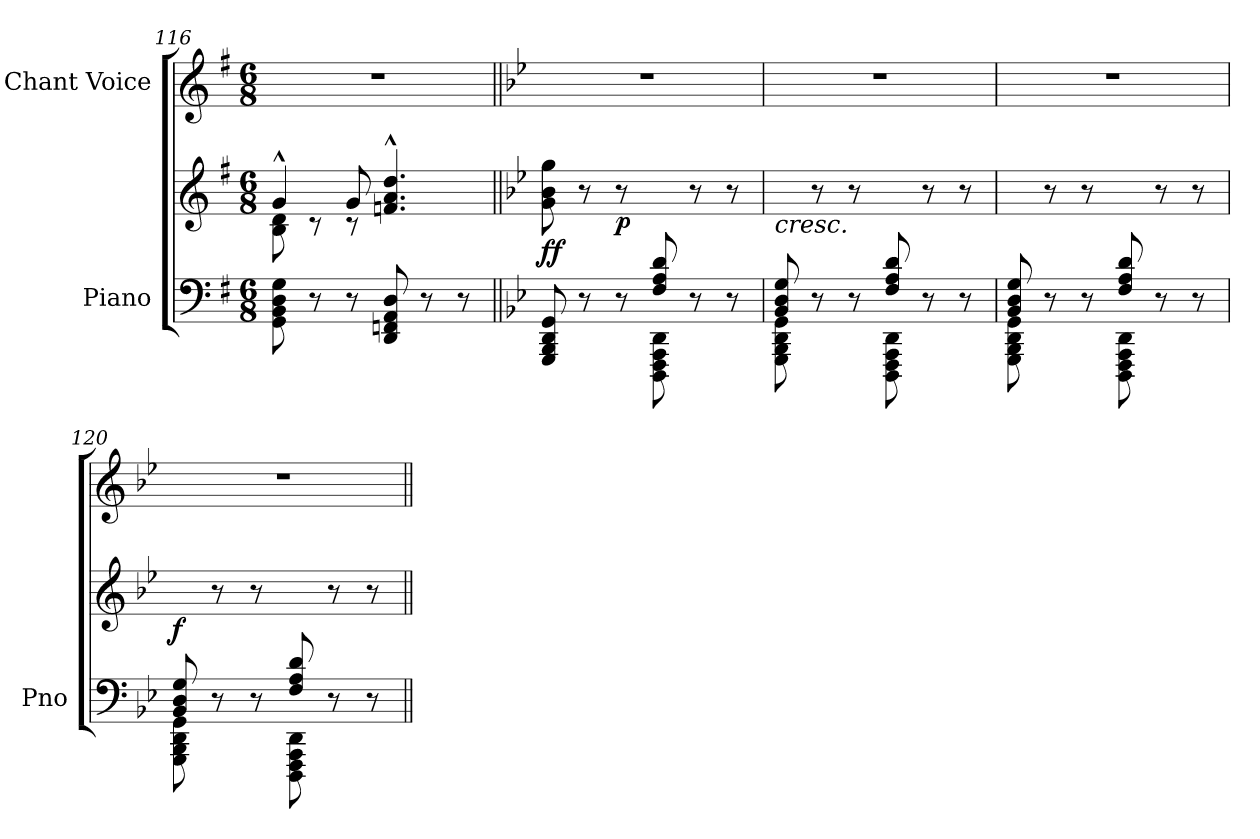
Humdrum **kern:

**kern	**kern	**dynam	**kern
*part2	*part2	*part2	*part1
*staff3	*staff2	*staff2/3	*staff1
*I"Piano	*	*	*I"Chant Voice
*I'Pno	*	*	*
!!LO:LB:g=z
*clefF4	*clefG2	*	*clefG2
*k[f#]	*k[f#]	*	*k[f#]
*M6/8	*M6/8	*	*M6/8
=116	=116	=116	=116
*	*^	*	*
!	!	!	!LO:DY:b	!
!	!	!	!LO:DY:n=1:b	!
8GG\ 8BB\ 8D\ 8G\	4g^^/	8B\ 8d\	other-dynamics ff	2.r
8r	.	8r	.	.
8r	8g/	8r	.	.
8DD/ 8FFn/ 8AA/ 8D/	4.fn/^^ 4.a/^^ 4.dd/^^	4.ryy	.	.
8r	.	.	.	.
8r	.	.	.	.
*	*v	*v	*	*
=117||	=117||	=117||	=117||
*k[b-e-]	*k[b-e-]	*	*k[b-e-]
*^	*	*	*
!	!	!	!LO:DY:b	!
4.ryy	8GGG/ 8BBB-/ 8DD/ 8GG/	8g\ 8b-\ 8gg\	ff	2.r
.	8r	8r	.	.
!	!	!	!LO:DY:b	!
.	8r	8r	p	.
8F/ 8A/ 8d/	8DDD\ 8FFF\ 8AAA\ 8DD\	8ryy	.	.
4ryy	8r	8r	.	.
.	8r	8r	.	.
=118	=118	=118	=118	=118
!	!	!LO:TX:b:i:t=cresc.	!	!
8BB-/ 8D/ 8G/	8GGG\ 8BBB-\ 8DD\ 8GG\	8ryy	.	2.r
4ryy	8r	8r	.	.
.	8r	8r	.	.
8F/ 8A/ 8d/	8DDD\ 8FFF\ 8AAA\ 8DD\	8ryy	.	.
4ryy	8r	8r	.	.
.	8r	8r	.	.
=119	=119	=119	=119	=119
8BB-/ 8D/ 8G/	8GGG\ 8BBB-\ 8DD\ 8GG\	8ryy	.	2.r
4ryy	8r	8r	.	.
.	8r	8r	.	.
8F/ 8A/ 8d/	8DDD\ 8FFF\ 8AAA\ 8DD\	8ryy	.	.
4ryy	8r	8r	.	.
.	8r	8r	.	.
=120	=120	=120	=120	=120
!	!	!	!LO:DY:b	!
8BB-/ 8D/ 8G/	8GGG\ 8BBB-\ 8DD\ 8GG\	8ryy	f	2.r
4ryy	8r	8r	.	.
.	8r	8r	.	.
8F/ 8A/ 8d/	8DDD\ 8FFF\ 8AAA\ 8DD\	8ryy	.	.
4ryy	8r	8r	.	.
.	8r	8r	.	.
*v	*v	*	*	*
=||	=||	=||	=||
*-	*-	*-	*-
